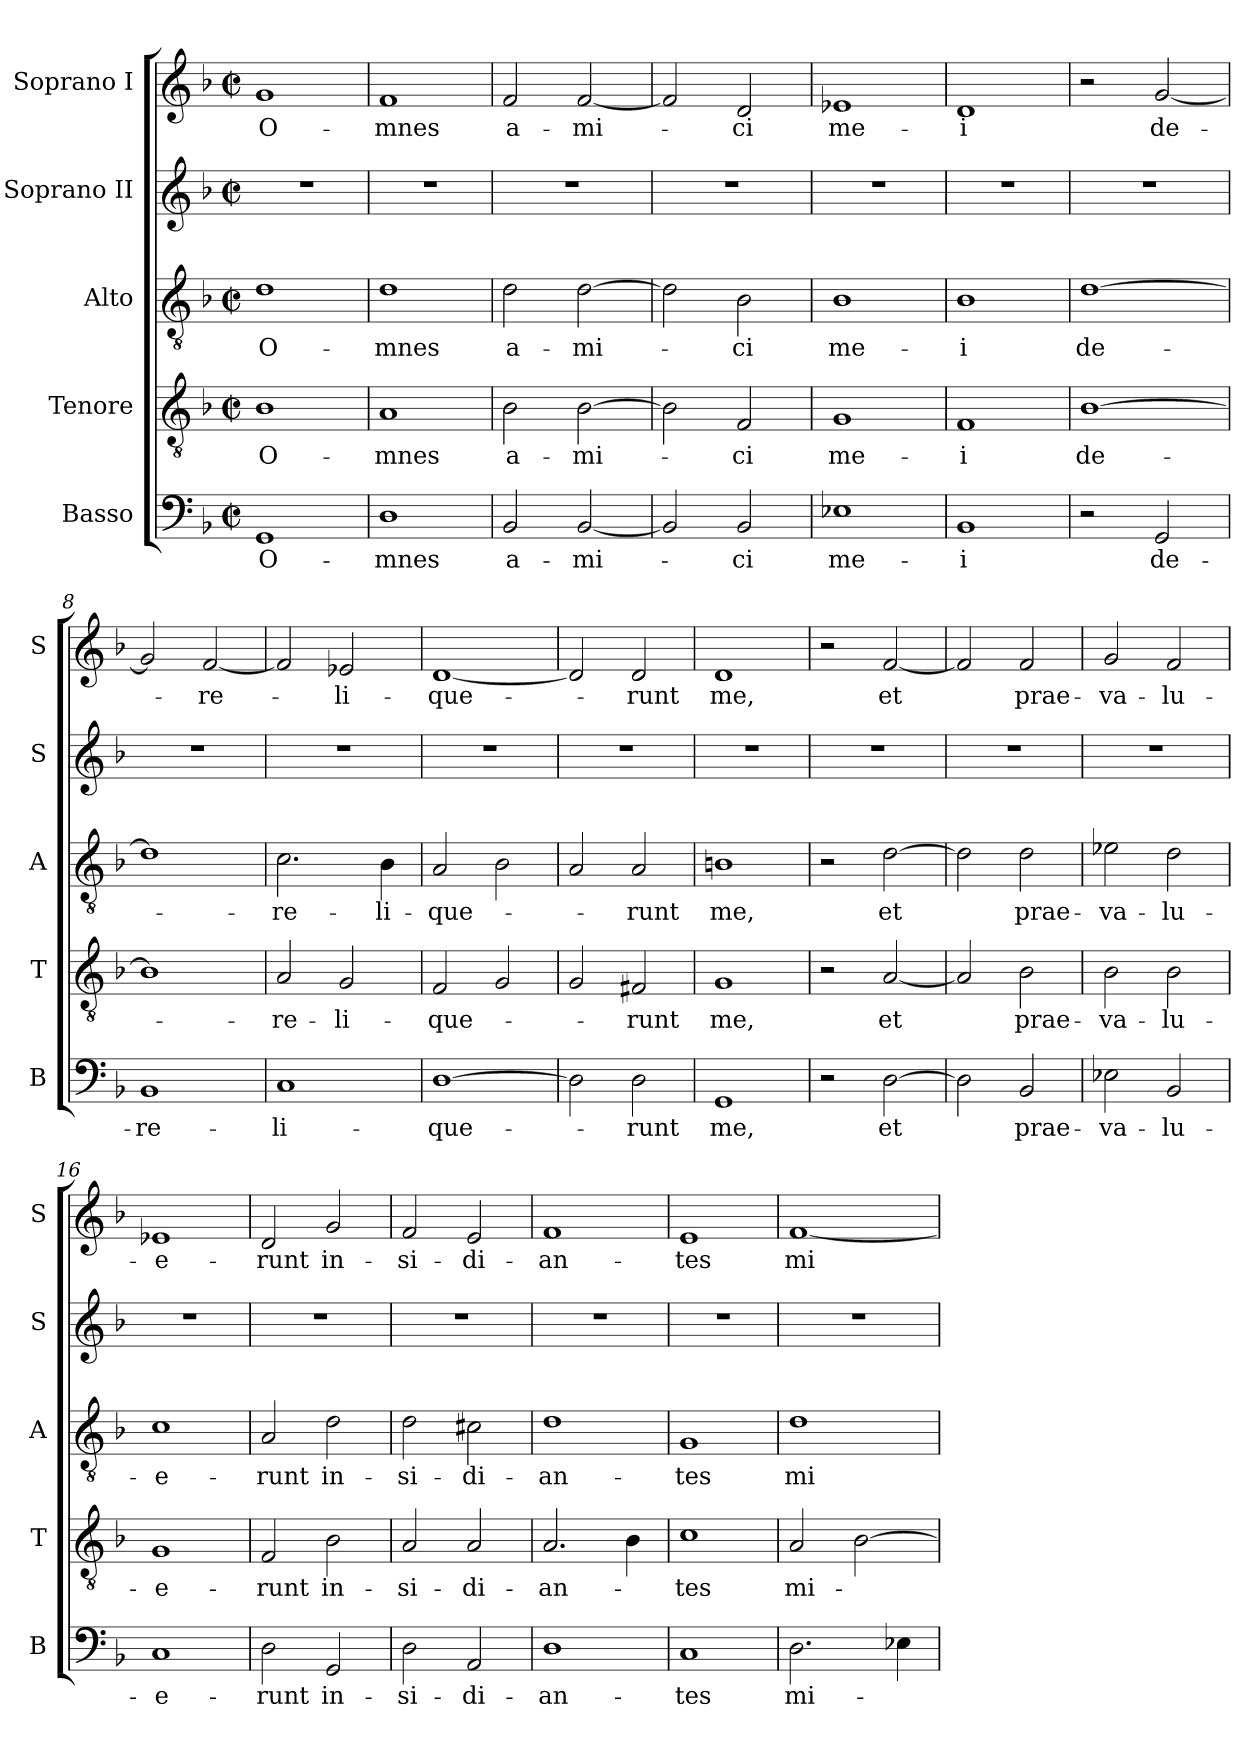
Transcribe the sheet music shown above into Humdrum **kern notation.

**kern	**text	**kern	**text	**kern	**text	**kern	**kern	**text
*part5	*part5	*part4	*part4	*part3	*part3	*part2	*part1	*part1
*staff5	*staff5	*staff4	*staff4	*staff3	*staff3	*staff2	*staff1	*staff1
*I"Basso	*	*I"Tenore	*	*I"Alto	*	*I"Soprano II	*I"Soprano I	*
*I'B	*	*I'T	*	*I'A	*	*I'S	*I'S	*
*clefF4	*	*clefGv2	*	*clefGv2	*	*clefG2	*clefG2	*
*k[b-]	*	*k[b-]	*	*k[b-]	*	*k[b-]	*k[b-]	*
*M2/2	*	*M2/2	*	*M2/2	*	*M2/2	*M2/2	*
*met(c|)	*	*met(c|)	*	*met(c|)	*	*met(c|)	*met(c|)	*
=1	=1	=1	=1	=1	=1	=1	=1	=1
1GG	O-	1B-	O-	1d	O-	1r	1g	O-
=2	=2	=2	=2	=2	=2	=2	=2	=2
1D	-mnes	1A	-mnes	1d	-mnes	1r	1f	-mnes
=3	=3	=3	=3	=3	=3	=3	=3	=3
2BB-/	a-	2B-\	a-	2d\	a-	1r	2f/	a-
[2BB-/	-mi-	[2B-\	-mi-	[2d\	-mi-	.	[2f/	-mi-
=4	=4	=4	=4	=4	=4	=4	=4	=4
2BB-/]	.	2B-\]	.	2d\]	.	1r	2f/]	.
2BB-/	-ci	2F/	-ci	2B-\	-ci	.	2d/	-ci
=5	=5	=5	=5	=5	=5	=5	=5	=5
1E-X	me-	1G	me-	1B-	me-	1r	1e-X	me-
=6	=6	=6	=6	=6	=6	=6	=6	=6
1BB-	-i	1F	-i	1B-	-i	1r	1d	-i
=7	=7	=7	=7	=7	=7	=7	=7	=7
2r	.	[1B-	de-	[1d	de-	1r	2r	.
2GG/	de-	.	.	.	.	.	[2g/	de-
=8	=8	=8	=8	=8	=8	=8	=8	=8
1BB-	-re-	1B-]	.	1d]	.	1r	2g/]	.
.	.	.	.	.	.	.	[2f/	-re-
=9	=9	=9	=9	=9	=9	=9	=9	=9
1C	-li-	2A/	-re-	2.c\	-re-	1r	2f/]	.
.	.	2G/	-li-	.	.	.	2e-X/	-li-
.	.	.	.	4B-\	-li-	.	.	.
=10	=10	=10	=10	=10	=10	=10	=10	=10
[1D	-que-	2F/	-que-	2A/	-que-	1r	[1d	-que-
.	.	2G/	.	2B-\	.	.	.	.
=11	=11	=11	=11	=11	=11	=11	=11	=11
2D\]	.	2G/	.	2A/	.	1r	2d/]	.
2D\	-runt	2F#X/	-runt	2A/	-runt	.	2d/	-runt
=12	=12	=12	=12	=12	=12	=12	=12	=12
1GG	me,	1G	me,	1Bn	me,	1r	1d	me,
=13	=13	=13	=13	=13	=13	=13	=13	=13
2r	.	2r	.	2r	.	1r	2r	.
[2D\	et	[2A/	et	[2d\	et	.	[2f/	et
=14	=14	=14	=14	=14	=14	=14	=14	=14
2D\]	.	2A/]	.	2d\]	.	1r	2f/]	.
2BB-/	prae-	2B-\	prae-	2d\	prae-	.	2f/	prae-
=15	=15	=15	=15	=15	=15	=15	=15	=15
2E-X\	-va-	2B-\	-va-	2e-X\	-va-	1r	2g/	-va-
2BB-/	-lu-	2B-\	-lu-	2d\	-lu-	.	2f/	-lu-
=16	=16	=16	=16	=16	=16	=16	=16	=16
1C	-e-	1G	-e-	1c	-e-	1r	1e-X	-e-
=17	=17	=17	=17	=17	=17	=17	=17	=17
2D\	-runt	2F/	-runt	2A/	-runt	1r	2d/	-runt
2GG/	in-	2B-\	in-	2d\	in-	.	2g/	in-
=18	=18	=18	=18	=18	=18	=18	=18	=18
2D\	-si-	2A/	-si-	2d\	-si-	1r	2f/	-si-
2AA/	-di-	2A/	-di-	2c#X\	-di-	.	2e/	-di-
=19	=19	=19	=19	=19	=19	=19	=19	=19
1D	-an-	2.A/	-an-	1d	-an-	1r	1f	-an-
.	.	4B-\	.	.	.	.	.	.
=20	=20	=20	=20	=20	=20	=20	=20	=20
1C	-tes	1c	-tes	1G	-tes	1r	1e	-tes
=21	=21	=21	=21	=21	=21	=21	=21	=21
2.D\	mi-	2A/	mi-	1d	mi-	1r	[1f	mi-
.	.	[2B-\	.	.	.	.	.	.
4E-X\	.	.	.	.	.	.	.	.
=	=	=	=	=	=	=	=	=
*-	*-	*-	*-	*-	*-	*-	*-	*-
